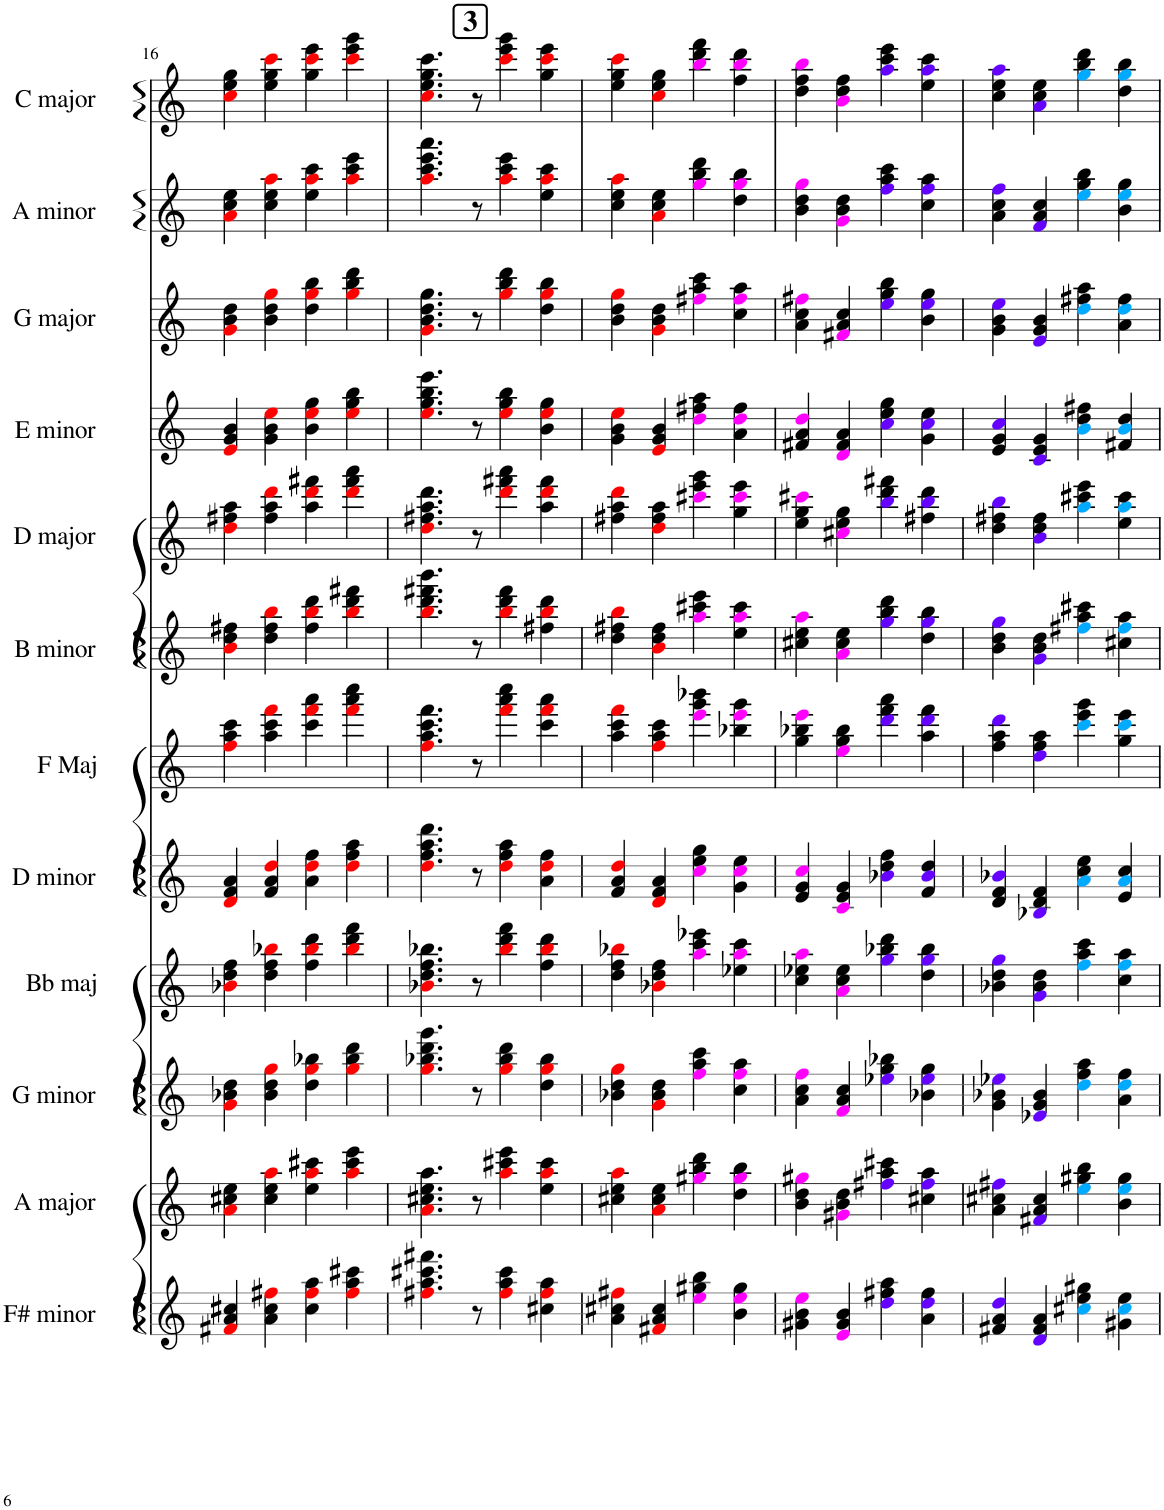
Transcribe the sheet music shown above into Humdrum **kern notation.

**kern	**kern	**kern	**kern	**kern	**kern	**kern	**kern	**kern	**kern	**kern	**kern
*part12	*part11	*part10	*part9	*part8	*part7	*part6	*part5	*part4	*part3	*part2	*part1
*staff12	*staff11	*staff10	*staff9	*staff8	*staff7	*staff6	*staff5	*staff4	*staff3	*staff2	*staff1
*I"F# minor	*I"A major	*I"G minor	*I"B flat major	*I"D minor	*I"F major	*I"B minor	*I"D major	*I"E minor	*I"G major	*I"A minor	*I"C major
*I'F# minor	*I'A major	*I'G minor	*	*I'D minor	*I'F Maj	*I'B minor	*I'D major	*I'E minor	*I'G major	*I'A minor	*I'C major
!!LO:PB:g=z
*clefG2	*clefG2	*clefG2	*clefG2	*clefG2	*clefG2	*clefG2	*clefG2	*clefG2	*clefG2	*clefG2	*clefG2
*k[]	*k[]	*k[]	*k[]	*k[]	*k[]	*k[]	*k[]	*k[]	*k[]	*k[]	*k[]
*M4/4	*M4/4	*M4/4	*M4/4	*M4/4	*M4/4	*M4/4	*M4/4	*M4/4	*M4/4	*M4/4	*M4/4
=16	=16	=16	=16	=16	=16	=16	=16	=16	=16	=16	=16
4f#Xi/ 4a/ 4cc#X/	4ai\ 4cc#X\ 4ee\	4gi\ 4b-X\ 4dd\	4b-Xi\ 4dd\ 4ff\	4di/ 4f/ 4a/	4ffi\ 4aa\ 4ccc\	4bi\ 4dd\ 4ff#X\	4ddi\ 4ff#X\ 4aa\	4ei/ 4g/ 4b/	4gi\ 4b\ 4dd\	4ai\ 4cc\ 4ee\	4cci\ 4ee\ 4gg\
4a\ 4cc#\ 4ff#Xi\	4cc#\ 4ee\ 4aai\	4b-\ 4dd\ 4ggi\	4dd\ 4ff\ 4bb-Xi\	4f/ 4a/ 4ddi/	4aa\ 4ccc\ 4fffi\	4dd\ 4ff#\ 4bbi\	4ff#\ 4aa\ 4dddi\	4g\ 4b\ 4eei\	4b\ 4dd\ 4ggi\	4cc\ 4ee\ 4aai\	4ee\ 4gg\ 4ccci\
4cc#\ 4ff#i\ 4aa\	4ee\ 4aai\ 4ccc#X\	4dd\ 4ggi\ 4bb-X\	4ff\ 4bb-i\ 4ddd\	4a\ 4ddi\ 4ff\	4ccc\ 4fffi\ 4aaa\	4ff#\ 4bbi\ 4ddd\	4aa\ 4dddi\ 4fff#X\	4b\ 4eei\ 4gg\	4dd\ 4ggi\ 4bb\	4ee\ 4aai\ 4ccc\	4gg\ 4ccci\ 4eee\
4ff#i\ 4aa\ 4ccc#X\	4aai\ 4ccc#\ 4eee\	4ggi\ 4bb-\ 4ddd\	4bb-i\ 4ddd\ 4fff\	4ddi\ 4ff\ 4aa\	4fffi\ 4aaa\ 4cccc\	4bbi\ 4ddd\ 4fff#X\	4dddi\ 4fff#\ 4aaa\	4eei\ 4gg\ 4bb\	4ggi\ 4bb\ 4ddd\	4aai\ 4ccc\ 4eee\	4ccci\ 4eee\ 4ggg\
!!LO:REH:place=s1:a:B:cj:fs=14:t=3:qo=2
=17	=17	=17	=17	=17	=17	=17	=17	=17	=17	=17	=17
4.ff#Xi\ 4.aa\ 4.ccc#X\ 4.fff#X\	4.ai\ 4.cc#X\ 4.ee\ 4.aa\	4.ggi\ 4.bb-X\ 4.ddd\ 4.ggg\	4.b-Xi\ 4.dd\ 4.ff\ 4.bb-X\	4.ddi\ 4.ff\ 4.aa\ 4.ddd\	4.ffi\ 4.aa\ 4.ccc\ 4.fff\	4.bbi\ 4.ddd\ 4.fff#X\ 4.bbb\	4.ddi\ 4.ff#X\ 4.aa\ 4.ddd\	4.eei\ 4.gg\ 4.bb\ 4.eee\	4.gi\ 4.b\ 4.dd\ 4.gg\	4.aai\ 4.ccc\ 4.eee\ 4.aaa\	4.cci\ 4.ee\ 4.gg\ 4.ccc\
8r	8r	8r	8r	8r	8r	8r	8r	8r	8r	8r	8r
4ff#i\ 4aa\ 4ccc#\	4aai\ 4ccc#X\ 4eee\	4ggi\ 4bb-\ 4ddd\	4bb-i\ 4ddd\ 4fff\	4ddi\ 4ff\ 4aa\	4fffi\ 4aaa\ 4cccc\	4bbi\ 4ddd\ 4fff#\	4dddi\ 4fff#X\ 4aaa\	4eei\ 4gg\ 4bb\	4ggi\ 4bb\ 4ddd\	4aai\ 4ccc\ 4eee\	4ccci\ 4eee\ 4ggg\
4cc#X\ 4ff#i\ 4aa\	4ee\ 4aai\ 4ccc#\	4dd\ 4ggi\ 4bb-\	4ff\ 4bb-i\ 4ddd\	4a\ 4ddi\ 4ff\	4ccc\ 4fffi\ 4aaa\	4ff#X\ 4bbi\ 4ddd\	4aa\ 4dddi\ 4fff#\	4b\ 4eei\ 4gg\	4dd\ 4ggi\ 4bb\	4ee\ 4aai\ 4ccc\	4gg\ 4ccci\ 4eee\
=18	=18	=18	=18	=18	=18	=18	=18	=18	=18	=18	=18
4a\ 4cc#X\ 4ff#Xi\	4cc#X\ 4ee\ 4aai\	4b-X\ 4dd\ 4ggi\	4dd\ 4ff\ 4bb-Xi\	4f/ 4a/ 4ddi/	4aa\ 4ccc\ 4fffi\	4dd\ 4ff#X\ 4bbi\	4ff#X\ 4aa\ 4dddi\	4g\ 4b\ 4eei\	4b\ 4dd\ 4ggi\	4cc\ 4ee\ 4aai\	4ee\ 4gg\ 4ccci\
4f#Xi/ 4a/ 4cc#/	4ai\ 4cc#\ 4ee\	4gi\ 4b-\ 4dd\	4b-Xi\ 4dd\ 4ff\	4di/ 4f/ 4a/	4ffi\ 4aa\ 4ccc\	4bi\ 4dd\ 4ff#\	4ddi\ 4ff#\ 4aa\	4ei/ 4g/ 4b/	4gi\ 4b\ 4dd\	4ai\ 4cc\ 4ee\	4cci\ 4ee\ 4gg\
4eej\ 4gg#X\ 4bb\	4gg#Xj\ 4bb\ 4ddd\	4ffj\ 4aa\ 4ccc\	4aaj\ 4ccc\ 4eee-X\	4ccj\ 4ee\ 4gg\	4eeej\ 4ggg\ 4bbb-X\	4aaj\ 4ccc#X\ 4eee\	4ccc#Xj\ 4eee\ 4ggg\	4ddj\ 4ff#X\ 4aa\	4ff#Xj\ 4aa\ 4ccc\	4ggj\ 4bb\ 4ddd\	4bbj\ 4ddd\ 4fff\
4b\ 4eej\ 4gg#\	4dd\ 4gg#j\ 4bb\	4cc\ 4ffj\ 4aa\	4ee-X\ 4aaj\ 4ccc\	4g\ 4ccj\ 4ee\	4bb-X\ 4eeej\ 4ggg\	4ee\ 4aaj\ 4ccc#\	4gg\ 4ccc#j\ 4eee\	4a\ 4ddj\ 4ff#\	4cc\ 4ff#j\ 4aa\	4dd\ 4ggj\ 4bb\	4ff\ 4bbj\ 4ddd\
=19	=19	=19	=19	=19	=19	=19	=19	=19	=19	=19	=19
4g#X\ 4b\ 4eej\	4b\ 4dd\ 4gg#Xj\	4a\ 4cc\ 4ffj\	4cc\ 4ee-X\ 4aaj\	4e/ 4g/ 4ccj/	4gg\ 4bb-X\ 4eeej\	4cc#X\ 4ee\ 4aaj\	4ee\ 4gg\ 4ccc#Xj\	4f#X/ 4a/ 4ddj/	4a\ 4cc\ 4ff#Xj\	4b\ 4dd\ 4ggj\	4dd\ 4ff\ 4bbj\
4ej/ 4g#/ 4b/	4g#Xj\ 4b\ 4dd\	4fj/ 4a/ 4cc/	4aj\ 4cc\ 4ee-\	4cj/ 4e/ 4g/	4eej\ 4gg\ 4bb-\	4aj\ 4cc#\ 4ee\	4cc#Xj\ 4ee\ 4gg\	4dj/ 4f#/ 4a/	4f#Xj/ 4a/ 4cc/	4gj\ 4b\ 4dd\	4bj\ 4dd\ 4ff\
4ddZ\ 4ff#X\ 4aa\	4ff#XZ\ 4aa\ 4ccc#X\	4ee-XZ\ 4gg\ 4bb-X\	4ggZ\ 4bb-X\ 4ddd\	4b-XZ\ 4dd\ 4ff\	4dddZ\ 4fff\ 4aaa\	4ggZ\ 4bb\ 4ddd\	4bbZ\ 4ddd\ 4fff#X\	4ccZ\ 4ee\ 4gg\	4eeZ\ 4gg\ 4bb\	4ffZ\ 4aa\ 4ccc\	4aaZ\ 4ccc\ 4eee\
4a\ 4ddZ\ 4ff#\	4cc#X\ 4ff#Z\ 4aa\	4b-X\ 4ee-Z\ 4gg\	4dd\ 4ggZ\ 4bb-\	4f/ 4b-Z/ 4dd/	4aa\ 4dddZ\ 4fff\	4dd\ 4ggZ\ 4bb\	4ff#X\ 4bbZ\ 4ddd\	4g\ 4ccZ\ 4ee\	4b\ 4eeZ\ 4gg\	4cc\ 4ffZ\ 4aa\	4ee\ 4aaZ\ 4ccc\
=20	=20	=20	=20	=20	=20	=20	=20	=20	=20	=20	=20
4f#X/ 4a/ 4ddZ/	4a\ 4cc#X\ 4ff#XZ\	4g\ 4b-X\ 4ee-XZ\	4b-X\ 4dd\ 4ggZ\	4d/ 4f/ 4b-XZ/	4ff\ 4aa\ 4dddZ\	4b\ 4dd\ 4ggZ\	4dd\ 4ff#X\ 4bbZ\	4e/ 4g/ 4ccZ/	4g\ 4b\ 4eeZ\	4a\ 4cc\ 4ffZ\	4cc\ 4ee\ 4aaZ\
4dZ/ 4f#/ 4a/	4f#XZ/ 4a/ 4cc#/	4e-XZ/ 4g/ 4b-/	4gZ\ 4b-\ 4dd\	4B-XZ/ 4d/ 4f/	4ddZ\ 4ff\ 4aa\	4gZ\ 4b\ 4dd\	4bZ\ 4dd\ 4ff#\	4cZ/ 4e/ 4g/	4eZ/ 4g/ 4b/	4fZ/ 4a/ 4cc/	4aZ\ 4cc\ 4ee\
4cc#XV\ 4ee\ 4gg#X\	4eeV\ 4gg#X\ 4bb\	4ddV\ 4ff\ 4aa\	4ffV\ 4aa\ 4ccc\	4aV\ 4cc\ 4ee\	4cccV\ 4eee\ 4ggg\	4ff#XV\ 4aa\ 4ccc#X\	4aaV\ 4ccc#X\ 4eee\	4bV\ 4dd\ 4ff#X\	4ddV\ 4ff#X\ 4aa\	4eeV\ 4gg\ 4bb\	4ggV\ 4bb\ 4ddd\
4g#X\ 4cc#V\ 4ee\	4b\ 4eeV\ 4gg#\	4a\ 4ddV\ 4ff\	4cc\ 4ffV\ 4aa\	4e/ 4aV/ 4cc/	4gg\ 4cccV\ 4eee\	4cc#X\ 4ff#V\ 4aa\	4ee\ 4aaV\ 4ccc#\	4f#X/ 4bV/ 4dd/	4a\ 4ddV\ 4ff#\	4b\ 4eeV\ 4gg\	4dd\ 4ggV\ 4bb\
=	=	=	=	=	=	=	=	=	=	=	=
*-	*-	*-	*-	*-	*-	*-	*-	*-	*-	*-	*-
